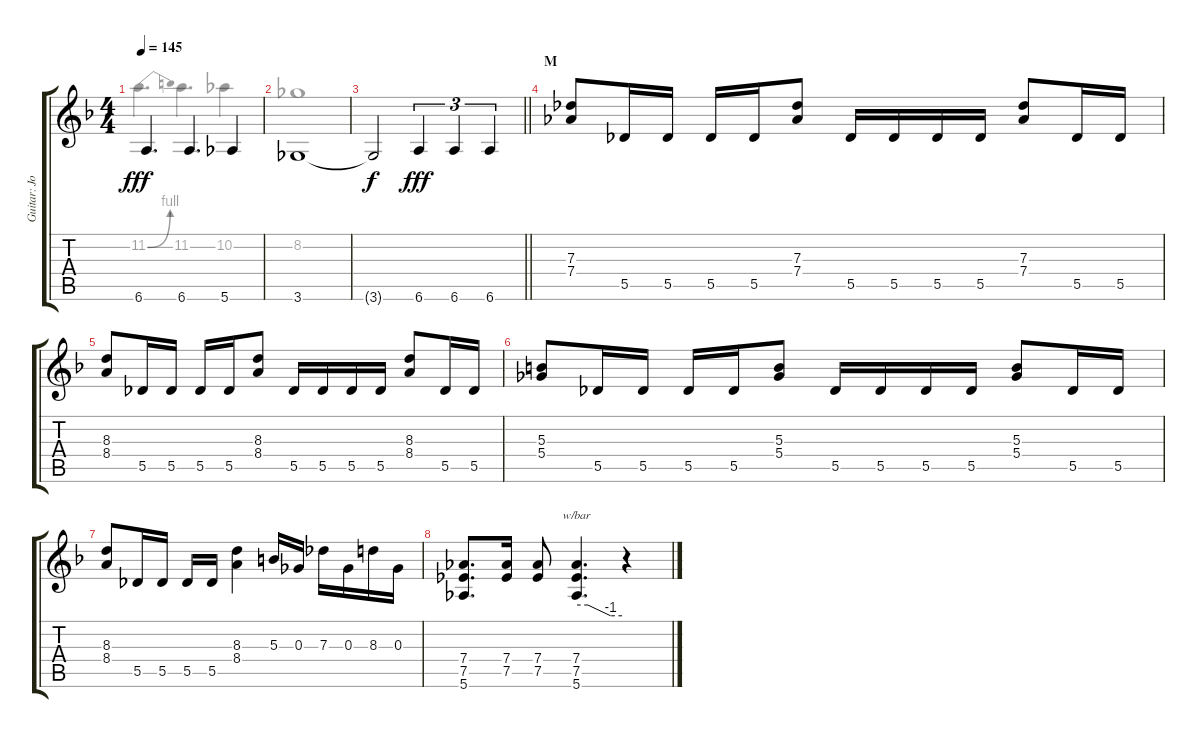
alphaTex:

\track ("Guitar: Jon" "Guitar: Jo") {instrument distortionguitar}
\staff {score tabs}
\tuning (Eb4 Bb3 Gb3 Db3 Ab2 Eb2) {hide}
\voice
\ts (4 4)
\tempo 145
\clef g2
\ks f
6.6.4{d dy fff} 6.6.4{d} 5.6.4 |
3.6.1 |
\barLineRight lightlight
3.6{t}.2{dy f} 6.6.4{tu (3 2) dy fff} 6.6.4{tu (3 2)} 6.6.4{tu (3 2)} |
\section ("" "M")
(7.3 7.4).8 5.5.16 5.5.16 5.5.16 5.5.16 (7.3 7.4).8 5.5.16 5.5.16 5.5.16 5.5.16 (7.3 7.4).8 5.5.16 5.5.16 |
(8.3 8.4).8 5.5.16 5.5.16 5.5.16 5.5.16 (8.3 8.4).8 5.5.16 5.5.16 5.5.16 5.5.16 (8.3 8.4).8 5.5.16 5.5.16 |
(5.3 5.4).8 5.5.16 5.5.16 5.5.16 5.5.16 (5.3 5.4).8 5.5.16 5.5.16 5.5.16 5.5.16 (5.3 5.4).8 5.5.16 5.5.16 |
(8.3 8.4).8 5.5.16 5.5.16 5.5.16 5.5.16 (8.3 8.4).4 5.3.16 0.3.16 7.3.16 0.3.16 8.3.16 0.3.16 |
(7.4 7.5 5.6).8{d} (7.4 7.5).16 (7.4 7.5).8 (7.4 7.5 5.6).4{d tbe (custom default 0 0 15 0 45 -4 60 -4)} r.4
\voice
\clef g2
\ottava regular
\simile none
\ks f
11.2{be (bend 0 0 60 4)}.4{d dy fff} 11.2.4{d} 10.2.4 |
8.2.1 |
\barLineRight lightlight
|
|
|
|
|
